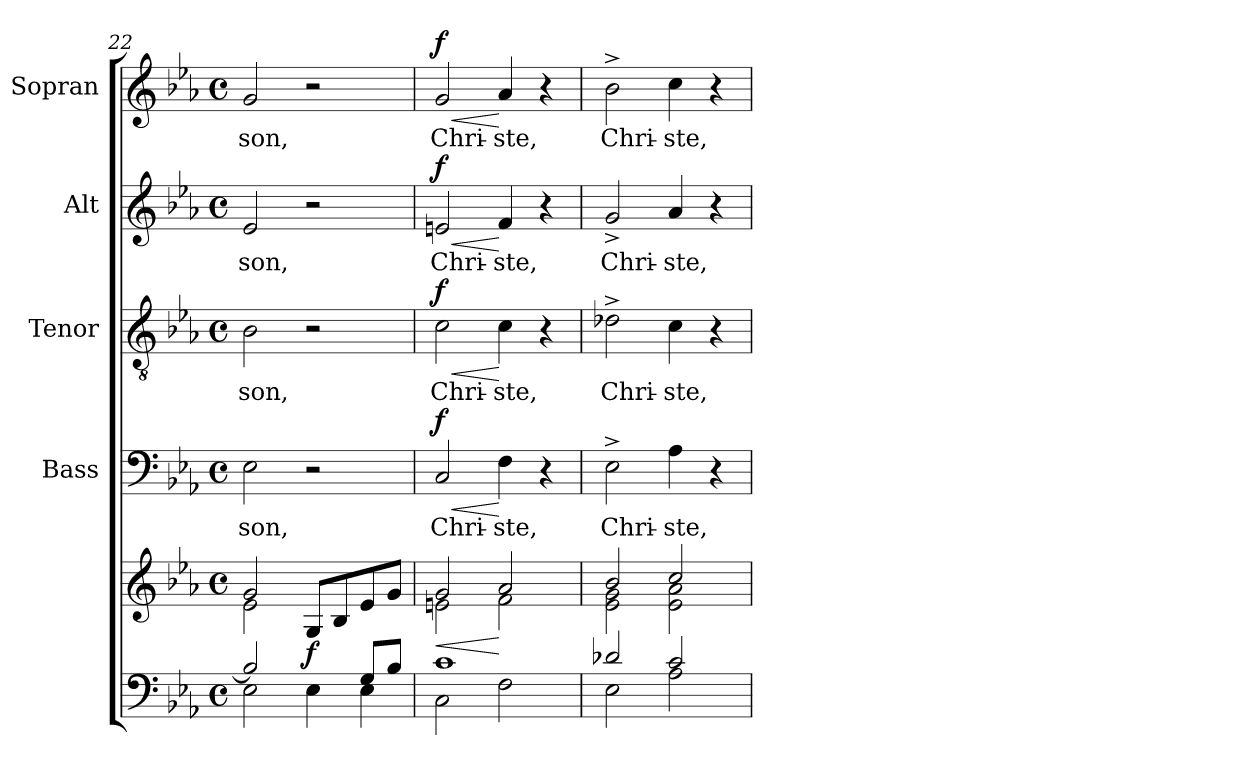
**kern	**kern	**dynam	**kern	**text	**dynam	**kern	**text	**dynam	**kern	**text	**dynam	**kern	**text	**dynam
*part5	*part5	*part5	*part4	*part4	*part4	*part3	*part3	*part3	*part2	*part2	*part2	*part1	*part1	*part1
*staff6	*staff5	*staff5/6	*staff4	*staff4	*staff4	*staff3	*staff3	*staff3	*staff2	*staff2	*staff2	*staff1	*staff1	*staff1
*	*	*	*I"Bass	*	*	*I"Tenor	*	*	*I"Alt	*	*	*I"Sopran	*	*
*	*	*	*I'B.	*	*	*I'T.	*	*	*I'A.	*	*	*I'S.	*	*
*clefF4	*clefG2	*	*clefF4	*	*	*clefGv2	*	*	*clefG2	*	*	*clefG2	*	*
*k[b-e-a-]	*k[b-e-a-]	*	*k[b-e-a-]	*	*	*k[b-e-a-]	*	*	*k[b-e-a-]	*	*	*k[b-e-a-]	*	*
*E-:	*E-:	*	*E-:	*	*	*E-:	*	*	*E-:	*	*	*E-:	*	*
*M4/4	*M4/4	*	*M4/4	*	*	*M4/4	*	*	*M4/4	*	*	*M4/4	*	*
*met(c)	*met(c)	*	*met(c)	*	*	*met(c)	*	*	*met(c)	*	*	*met(c)	*	*
=22	=22	=22	=22	=22	=22	=22	=22	=22	=22	=22	=22	=22	=22	=22
*^	*^	*	*	*	*	*	*	*	*	*	*	*	*	*
!	!	!	!	!	!	!LO:LY:b	!	!	!LO:LY:b	!	!	!LO:LY:b	!	!	!LO:LY:b	!
2B-/]	2E-\	2g/	2e-\	.	2E-\	-son,	.	2B-\	-son,	.	2e-/	-son,	.	2g/	-son,	.
!	!	!	!	!LO:DY:b	!	!	!	!	!	!	!	!	!	!	!	!
4ryy	4E-\	8G/L	2ryy	f	2r	.	.	2r	.	.	2r	.	.	2r	.	.
.	.	8B-/	.	.	.	.	.	.	.	.	.	.	.	.	.	.
8G/L	4E-\	8e-/	.	.	.	.	.	.	.	.	.	.	.	.	.	.
8B-/J	.	8g/J	.	.	.	.	.	.	.	.	.	.	.	.	.	.
=23	=23	=23	=23	=23	=23	=23	=23	=23	=23	=23	=23	=23	=23	=23	=23	=23
!	!	!	!	!LO:HP:b	!	!LO:LY:b	!LO:HP:b	!	!LO:LY:b	!LO:HP:b	!	!LO:LY:b	!LO:HP:b	!	!LO:LY:b	!LO:HP:b
!	!	!	!	!	!	!	!LO:DY:n=1:a	!	!	!LO:DY:n=1:a	!	!	!LO:DY:n=1:a	!	!	!LO:DY:n=1:a
1c	2C\	2g/	2en\	<	2C/	Chri-	< f	2c\	Chri-	< f	2en/	Chri-	< f	2g/	Chri-	< f
!	!	!	!	!	!	!LO:LY:b	!	!	!LO:LY:b	!	!	!LO:LY:b	!	!	!LO:LY:b	!
.	2F\	2a-/	2f\	[	4F\	-ste,	[	4c\	-ste,	[	4f/	-ste,	[	4a-/	-ste,	[
.	.	.	.	.	4r	.	.	4r	.	.	4r	.	.	4r	.	.
!!LO:PB:g=z
=24	=24	=24	=24	=24	=24	=24	=24	=24	=24	=24	=24	=24	=24	=24	=24	=24
!	!	!	!	!	!	!LO:LY:b	!	!	!LO:LY:b	!	!	!LO:LY:b	!	!	!LO:LY:b	!
2d-X/	2E-\	2b-/	2e-\ 2g\	.	2E-^>\	Chri-	.	2d-X^>\	Chri-	.	2g^</	Chri-	.	2b-^>\	Chri-	.
!	!	!	!	!	!	!LO:LY:b	!	!	!LO:LY:b	!	!	!LO:LY:b	!	!	!LO:LY:b	!
2c/	2A-\	2cc/	2e-\ 2a-\	.	4A-\	-ste,	.	4c\	-ste,	.	4a-/	-ste,	.	4cc\	-ste,	.
.	.	.	.	.	4r	.	.	4r	.	.	4r	.	.	4r	.	.
*v	*v	*	*	*	*	*	*	*	*	*	*	*	*	*	*	*
*	*v	*v	*	*	*	*	*	*	*	*	*	*	*	*	*
=	=	=	=	=	=	=	=	=	=	=	=	=	=	=
*-	*-	*-	*-	*-	*-	*-	*-	*-	*-	*-	*-	*-	*-	*-
